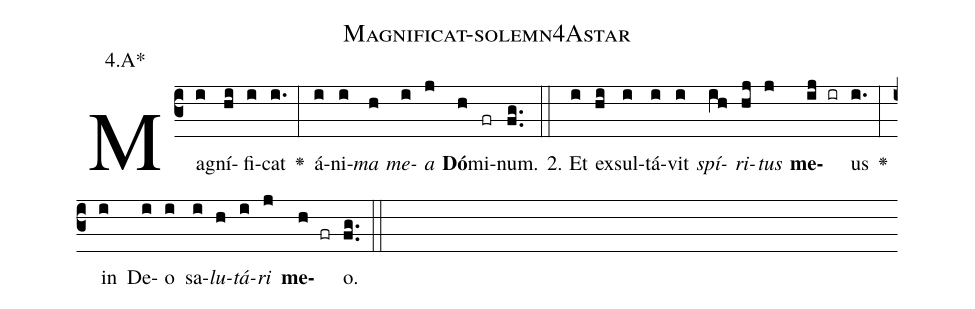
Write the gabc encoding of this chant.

name: Magnificat-solemn4Astar;
annotation: 4.A*;
%%
(c3)Ma(i)gní(hi)fi(i)cat(i.) <v>\greheightstar</v>(:) á(i)ni(i)<i>ma</i>(h) <i>me</i>(i)<i>a</i>(j) <b>Dó</b>(h)mi(fr)num.(fg..) (::)
2. Et(i) ex(hi)sul(i)tá(i)vit(i) <i>spí</i>(ih)<i>ri</i>(hj)<i>tus</i>(j) <b>me</b>(ij ir)us(i.) <v>\greheightstar</v>(:) in(i) De(i)o(i) sa(i)<i>lu</i>(h)<i>tá</i>(i)<i>ri</i>(j) <b>me</b>(h fr)o.(fg..) (::)


%E(i) u(h) o(i) u(j) a(h) e.(fg..) (::)
